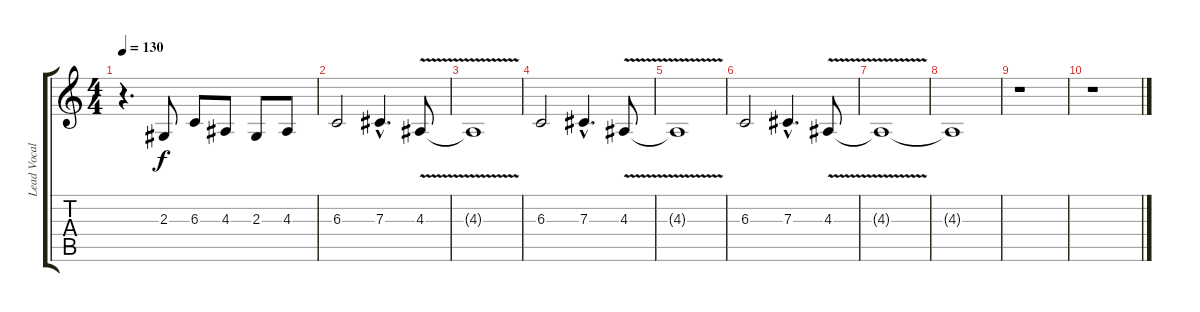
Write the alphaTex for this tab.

\track ("Lead Vocal" "Lead Vocal") {instrument tenorsax}
\staff {score tabs}
\tuning (Eb4 Bb3 Gb3 Db3 Ab2 Eb2) {hide}
\ts (4 4)
\tempo 130
\clef g2
\ks c
r.4{d dy f} 2.3.8 6.3.8 4.3.8 2.3.8 4.3.8 |
6.3.2 7.3{hac}.4{d} 4.3{v}.8 |
4.3{t}.1 |
6.3.2 7.3{hac}.4{d} 4.3{v}.8 |
4.3{t}.1 |
6.3.2 7.3{hac}.4{d} 4.3{v}.8 |
4.3{t}.1 |
4.3{t}.1 |
r.1 |
r.1
